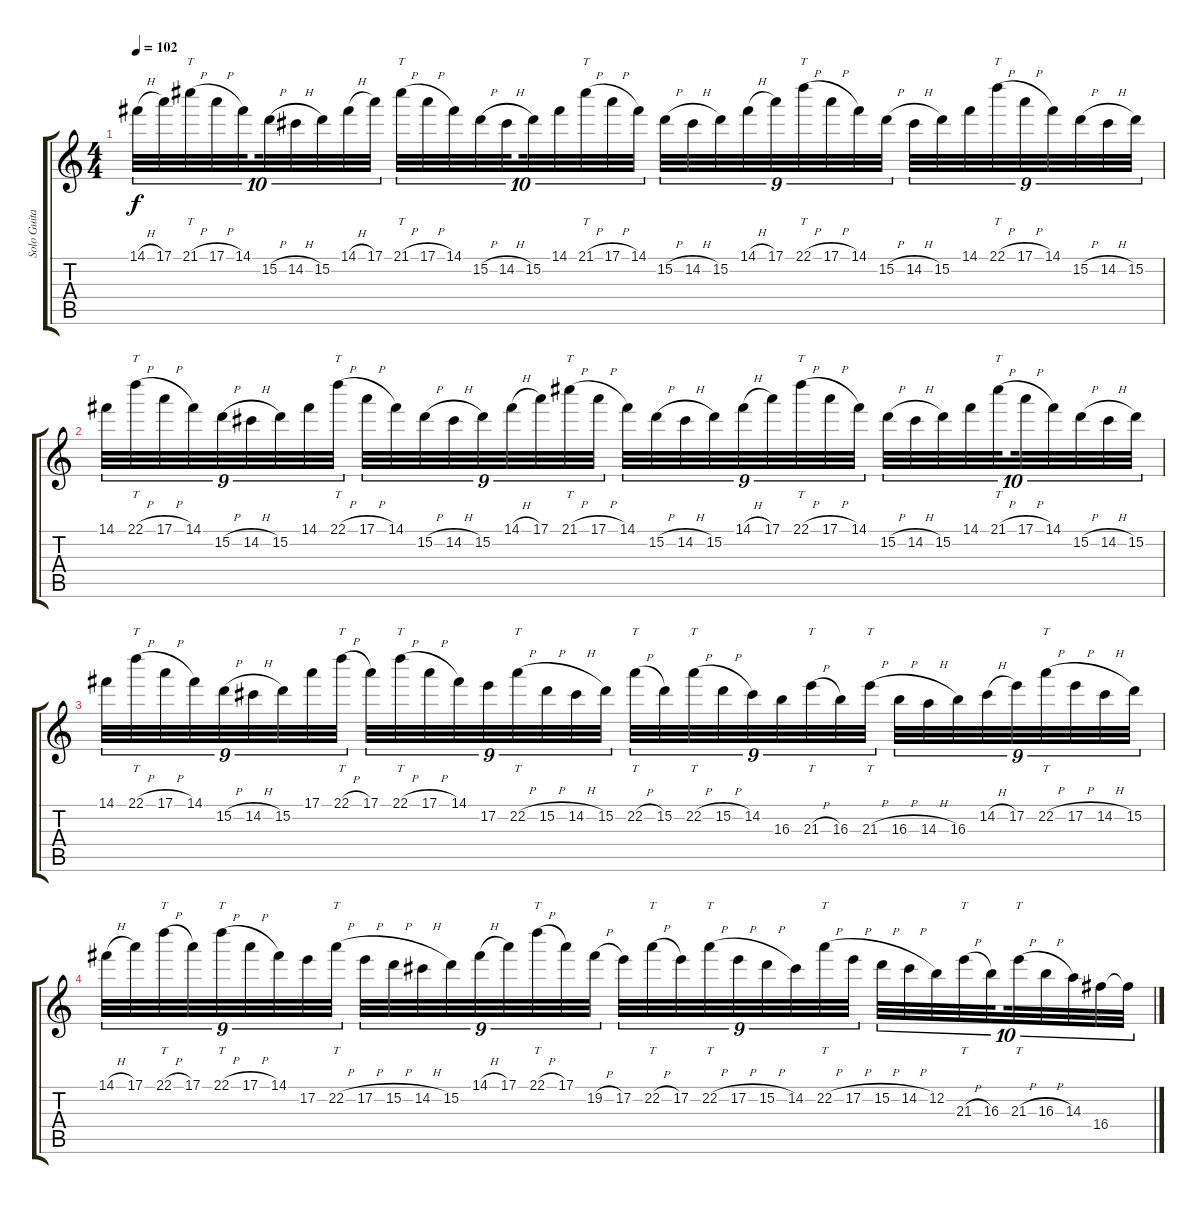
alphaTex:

\track ("Solo Guitar" "Solo Guita") {instrument distortionguitar}
\staff {score tabs}
\tuning (E4 B3 G3 D3 A2 E2) {hide}
\ts (4 4)
\tempo 102
\clef g2
\ks c
14.1{h}.32{tu (10 8) dy f} 17.1.32{tu (10 8)} 21.1{h}.32{tt tu (10 8)} 17.1{h}.32{tu (10 8)} 14.1.32{tu (10 8) beam splitsecondary} 15.2{h}.32{tu (10 8)} 14.2{h}.32{tu (10 8)} 15.2.32{tu (10 8)} 14.1{h}.32{tu (10 8)} 17.1.32{tu (10 8)} 21.1{h}.32{tt tu (10 8)} 17.1{h}.32{tu (10 8)} 14.1.32{tu (10 8)} 15.2{h}.32{tu (10 8)} 14.2{h}.32{tu (10 8) beam splitsecondary} 15.2.32{tu (10 8)} 14.1.32{tu (10 8)} 21.1{h}.32{tt tu (10 8)} 17.1{h}.32{tu (10 8)} 14.1.32{tu (10 8)} 15.2{h}.32{tu (9 8)} 14.2{h}.32{tu (9 8)} 15.2.32{tu (9 8)} 14.1{h}.32{tu (9 8)} 17.1.32{tu (9 8)} 22.1{h}.32{tt tu (9 8)} 17.1{h}.32{tu (9 8)} 14.1.32{tu (9 8)} 15.2{h}.32{tu (9 8)} 14.2{h}.32{tu (9 8)} 15.2.32{tu (9 8)} 14.1.32{tu (9 8)} 22.1{h}.32{tt tu (9 8)} 17.1{h}.32{tu (9 8)} 14.1.32{tu (9 8)} 15.2{h}.32{tu (9 8)} 14.2{h}.32{tu (9 8)} 15.2.32{tu (9 8)} |
14.1.32{tu (9 8)} 22.1{h}.32{tt tu (9 8)} 17.1{h}.32{tu (9 8)} 14.1.32{tu (9 8)} 15.2{h}.32{tu (9 8)} 14.2{h}.32{tu (9 8)} 15.2.32{tu (9 8)} 14.1.32{tu (9 8)} 22.1{h}.32{tt tu (9 8)} 17.1{h}.32{tu (9 8)} 14.1.32{tu (9 8)} 15.2{h}.32{tu (9 8)} 14.2{h}.32{tu (9 8)} 15.2.32{tu (9 8)} 14.1{h}.32{tu (9 8)} 17.1.32{tu (9 8)} 21.1{h}.32{tt tu (9 8)} 17.1{h}.32{tu (9 8)} 14.1.32{tu (9 8)} 15.2{h}.32{tu (9 8)} 14.2{h}.32{tu (9 8)} 15.2.32{tu (9 8)} 14.1{h}.32{tu (9 8)} 17.1.32{tu (9 8)} 22.1{h}.32{tt tu (9 8)} 17.1{h}.32{tu (9 8)} 14.1.32{tu (9 8)} 15.2{h}.32{tu (10 8)} 14.2{h}.32{tu (10 8)} 15.2.32{tu (10 8)} 14.1.32{tu (10 8)} 21.1{h}.32{tt tu (10 8) beam splitsecondary} 17.1{h}.32{tu (10 8)} 14.1.32{tu (10 8)} 15.2{h}.32{tu (10 8)} 14.2{h}.32{tu (10 8)} 15.2.32{tu (10 8)} |
14.1.32{tu (9 8)} 22.1{h}.32{tt tu (9 8)} 17.1{h}.32{tu (9 8)} 14.1.32{tu (9 8)} 15.2{h}.32{tu (9 8)} 14.2{h}.32{tu (9 8)} 15.2.32{tu (9 8)} 17.1.32{tu (9 8)} 22.1{h}.32{tt tu (9 8)} 17.1.32{tu (9 8)} 22.1{h}.32{tt tu (9 8)} 17.1{h}.32{tu (9 8)} 14.1.32{tu (9 8)} 17.2.32{tu (9 8)} 22.2{h}.32{tt tu (9 8)} 15.2{h}.32{tu (9 8)} 14.2{h}.32{tu (9 8)} 15.2.32{tu (9 8)} 22.2{h}.32{tt tu (9 8)} 15.2.32{tu (9 8)} 22.2{h}.32{tt tu (9 8)} 15.2{h}.32{tu (9 8)} 14.2.32{tu (9 8)} 16.3.32{tu (9 8)} 21.3{h}.32{tt tu (9 8)} 16.3.32{tu (9 8)} 21.3{h}.32{tt tu (9 8)} 16.3{h}.32{tu (9 8)} 14.3{h}.32{tu (9 8)} 16.3.32{tu (9 8)} 14.2{h}.32{tu (9 8)} 17.2.32{tu (9 8)} 22.2{h}.32{tt tu (9 8)} 17.2{h}.32{tu (9 8)} 14.2{h}.32{tu (9 8)} 15.2.32{tu (9 8)} |
14.1{h}.32{tu (9 8)} 17.1.32{tu (9 8)} 22.1{h}.32{tt tu (9 8)} 17.1.32{tu (9 8)} 22.1{h}.32{tt tu (9 8)} 17.1{h}.32{tu (9 8)} 14.1.32{tu (9 8)} 17.2.32{tu (9 8)} 22.2{h}.32{tt tu (9 8)} 17.2{h}.32{tu (9 8)} 15.2{h}.32{tu (9 8)} 14.2{h}.32{tu (9 8)} 15.2.32{tu (9 8)} 14.1{h}.32{tu (9 8)} 17.1.32{tu (9 8)} 22.1{h}.32{tt tu (9 8)} 17.1.32{tu (9 8)} 19.2{h}.32{tu (9 8)} 17.2.32{tu (9 8)} 22.2{h}.32{tt tu (9 8)} 17.2.32{tu (9 8)} 22.2{h}.32{tt tu (9 8)} 17.2{h}.32{tu (9 8)} 15.2{h}.32{tu (9 8)} 14.2.32{tu (9 8)} 22.2{h}.32{tt tu (9 8)} 17.2{h}.32{tu (9 8)} 15.2{h}.32{tu (10 8)} 14.2{h}.32{tu (10 8)} 12.2.32{tu (10 8)} 21.3{h}.32{tt tu (10 8)} 16.3.32{tu (10 8) beam splitsecondary} 21.3{h}.32{tt tu (10 8)} 16.3{h}.32{tu (10 8)} 14.3.32{tu (10 8)} 16.4.32{tu (10 8)} 16.4{t}.32{tu (10 8)}
